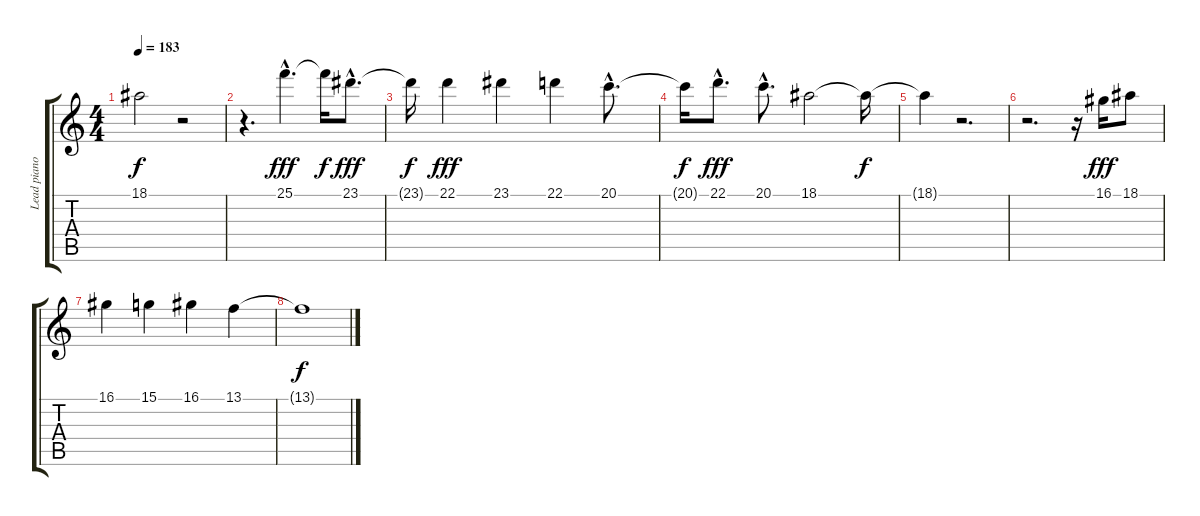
\track ("Lead piano / Main melody" "Lead piano") {instrument acousticgrandpiano}
\staff {score tabs}
\tuning (E4 B3 G3 D3 A2 E2) {hide}
\ts (4 4)
\tempo 183
\clef g2
\ks c
18.1{t}.2{dy f} r.2 |
r.4{d} 25.1{hac}.4{d dy fff} 25.1{t}.16{dy f} 23.1{hac}.8{d dy fff} |
23.1{t}.16{dy f} 22.1.4{dy fff} 23.1.4 22.1.4 20.1{hac}.8{d} |
20.1{t}.16{dy f} 22.1{hac}.8{d dy fff} 20.1{hac}.8{d} 18.1.2 18.1{t}.16{dy f} |
18.1{t}.4 r.2{d} |
r.2{d} r.16 16.1.16{dy fff} 18.1.8 |
16.1.4 15.1.4 16.1.4 13.1.4 |
13.1{t}.1{dy f}
